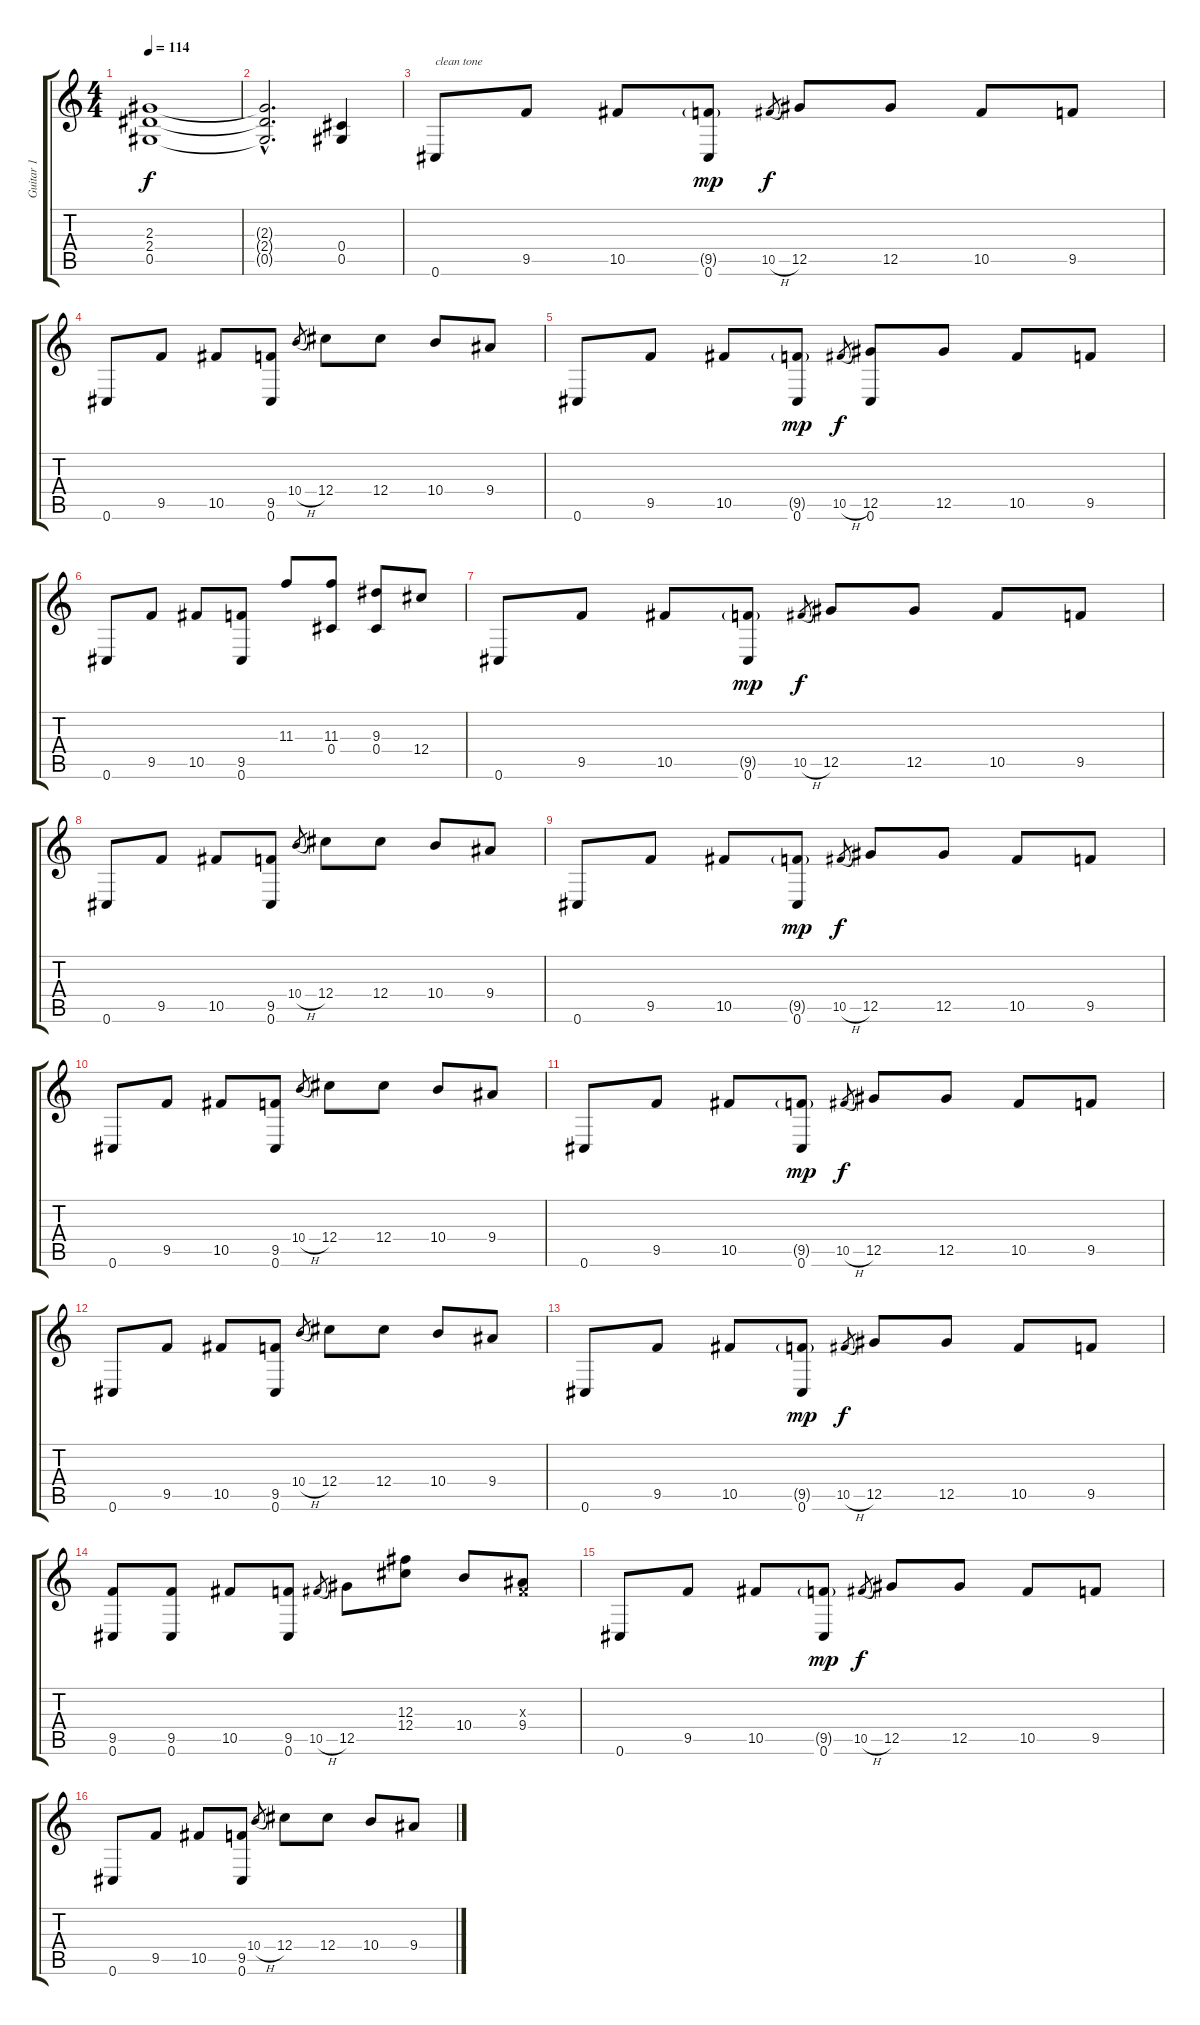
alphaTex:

\track ("Guitar 1" "Guitar 1") {instrument distortionguitar}
\staff {score tabs}
\tuning (Eb4 Bb3 Gb3 Db3 Ab2 Db2) {hide}
\ts (4 4)
\tempo 114
\clef g2
\ks c
(2.3 2.4 0.5).1{dy f} |
(2.3{hac t} 2.4{hac t} 0.5{hac t}).2{d} (0.4 0.5).4 |
0.6.8{txt "clean tone" instrument electricguitarclean} 9.5.8 10.5.8 (9.5{g} 0.6).8{dy mp} 10.5{h}.8{gr dy f} 12.5.8 12.5.8 10.5.8 9.5.8 |
0.6.8 9.5.8 10.5.8 (9.5 0.6).8 10.4{h}.8{gr} 12.4.8 12.4.8 10.4.8 9.4.8 |
0.6.8 9.5.8 10.5.8 (9.5{g} 0.6).8{dy mp} 10.5{h}.8{gr dy f} (12.5 0.6).8 12.5.8 10.5.8 9.5.8 |
0.6.8 9.5.8 10.5.8 (9.5 0.6).8 11.3.8 (11.3 0.4).8 (9.3 0.4).8 12.4.8 |
0.6.8 9.5.8 10.5.8 (9.5{g} 0.6).8{dy mp} 10.5{h}.8{gr dy f} 12.5.8 12.5.8 10.5.8 9.5.8 |
0.6.8 9.5.8 10.5.8 (9.5 0.6).8 10.4{h}.8{gr} 12.4.8 12.4.8 10.4.8 9.4.8 |
0.6.8 9.5.8 10.5.8 (9.5{g} 0.6).8{dy mp} 10.5{h}.8{gr dy f} 12.5.8 12.5.8 10.5.8 9.5.8 |
0.6.8 9.5.8 10.5.8 (9.5 0.6).8 10.4{h}.8{gr} 12.4.8 12.4.8 10.4.8 9.4.8 |
0.6.8 9.5.8 10.5.8 (9.5{g} 0.6).8{dy mp} 10.5{h}.8{gr dy f} 12.5.8 12.5.8 10.5.8 9.5.8 |
0.6.8 9.5.8 10.5.8 (9.5 0.6).8 10.4{h}.8{gr} 12.4.8 12.4.8 10.4.8 9.4.8 |
0.6.8 9.5.8 10.5.8 (9.5{g} 0.6).8{dy mp} 10.5{h}.8{gr dy f} 12.5.8 12.5.8 10.5.8 9.5.8 |
(9.5 0.6).8 (9.5 0.6).8 10.5.8 (9.5 0.6).8 10.5{h}.8{gr} 12.5.8 (12.3 12.4).8 10.4.8 (0.3{x} 9.4).8 |
0.6.8 9.5.8 10.5.8 (9.5{g} 0.6).8{dy mp} 10.5{h}.8{gr dy f} 12.5.8 12.5.8 10.5.8 9.5.8 |
0.6.8 9.5.8 10.5.8 (9.5 0.6).8 10.4{h}.8{gr} 12.4.8 12.4.8 10.4.8 9.4.8
